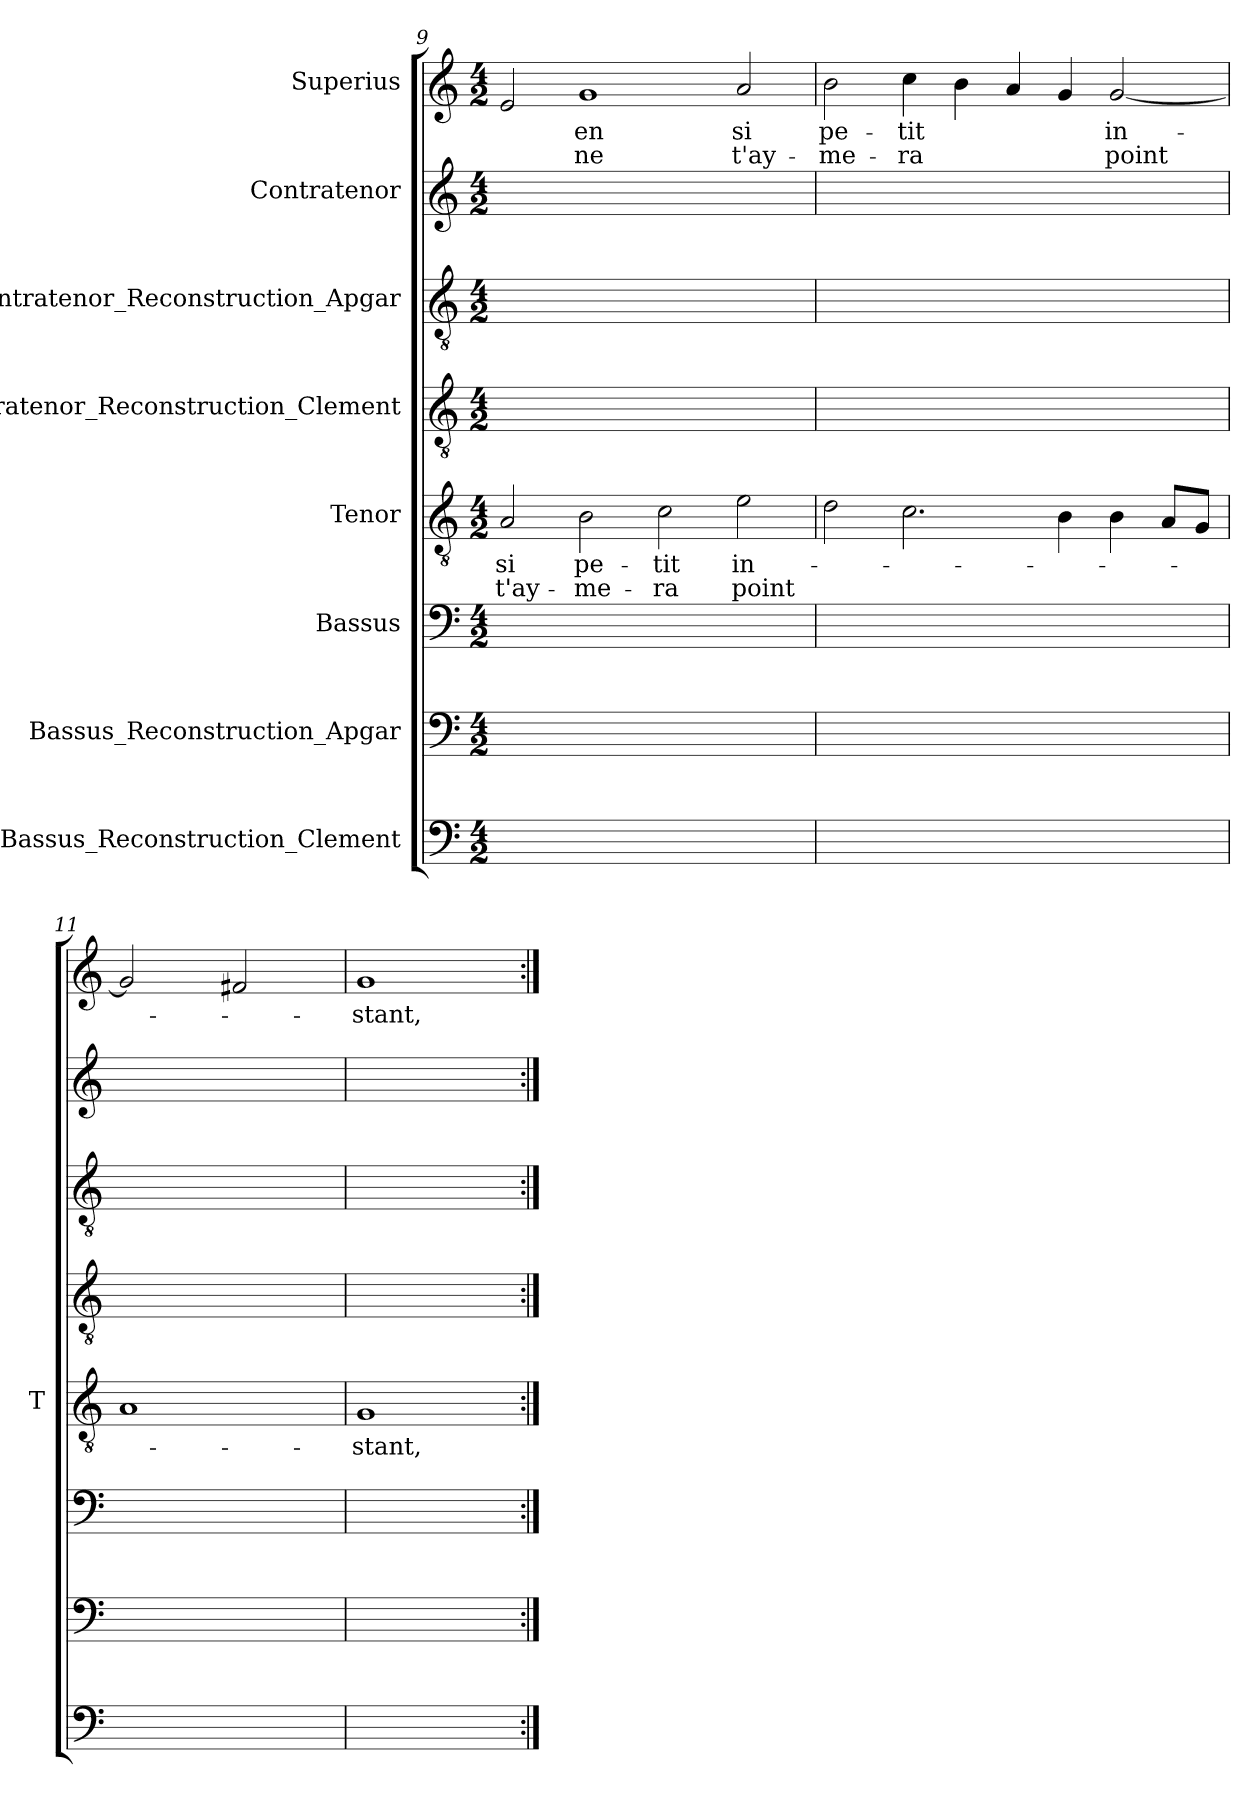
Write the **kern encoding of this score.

**kern	**kern	**kern	**kern	**text	**text	**kern	**kern	**kern	**kern	**text	**text
*part8	*part7	*part6	*part5	*part5	*part5	*part4	*part3	*part2	*part1	*part1	*part1
*staff8	*staff7	*staff6	*staff5	*staff5	*staff5	*staff4	*staff3	*staff2	*staff1	*staff1	*staff1
*I"Bassus_Reconstruction_Clement	*I"Bassus_Reconstruction_Apgar	*I"Bassus	*I"Tenor	*	*	*I"Contratenor_Reconstruction_Clement	*I"Contratenor_Reconstruction_Apgar	*I"Contratenor	*I"Superius	*	*
*	*	*	*I'T	*	*	*	*	*	*	*	*
*clefF4	*clefF4	*clefF4	*clefGv2	*	*	*clefGv2	*clefGv2	*clefG2	*clefG2	*	*
*k[]	*k[]	*k[]	*k[]	*	*	*k[]	*k[]	*k[]	*k[]	*	*
*M4/2	*M4/2	*M4/2	*M4/2	*	*	*M4/2	*M4/2	*M4/2	*M4/2	*	*
=9	=9	=9	=9	=9	=9	=9	=9	=9	=9	=9	=9
0ryy	0ryy	0ryy	2A	-si	t'ay-	0ryy	0ryy	0ryy	2e	.	.
.	.	.	2B	pe-	me-	.	.	.	1g	-en	-ne
.	.	.	2c	-tit	-ra	.	.	.	.	.	.
.	.	.	2e	in-	-point	.	.	.	2a	-si	t'ay-
=10	=10	=10	=10	=10	=10	=10	=10	=10	=10	=10	=10
0ryy	0ryy	0ryy	2d	.	.	0ryy	0ryy	0ryy	2b	pe-	me-
.	.	.	2.c	.	.	.	.	.	4cc	-tit	-ra
.	.	.	.	.	.	.	.	.	4b	.	.
.	.	.	.	.	.	.	.	.	4a	.	.
.	.	.	4B	.	.	.	.	.	4g	.	.
.	.	.	4B	.	.	.	.	.	[2g	in-	-point
.	.	.	8AL	.	.	.	.	.	.	.	.
.	.	.	8GJ	.	.	.	.	.	.	.	.
=11	=11	=11	=11	=11	=11	=11	=11	=11	=11	=11	=11
1ryy	1ryy	1ryy	1A	.	.	1ryy	1ryy	1ryy	2g]	.	.
.	.	.	.	.	.	.	.	.	2f#X	.	.
=12	=12	=12	=12	=12	=12	=12	=12	=12	=12	=12	=12
1ryy	1ryy	1ryy	1G	-stant,	.	1ryy	1ryy	1ryy	1g	-stant,	.
=:|!	=:|!	=:|!	=:|!	=:|!	=:|!	=:|!	=:|!	=:|!	=:|!	=:|!	=:|!
*-	*-	*-	*-	*-	*-	*-	*-	*-	*-	*-	*-
